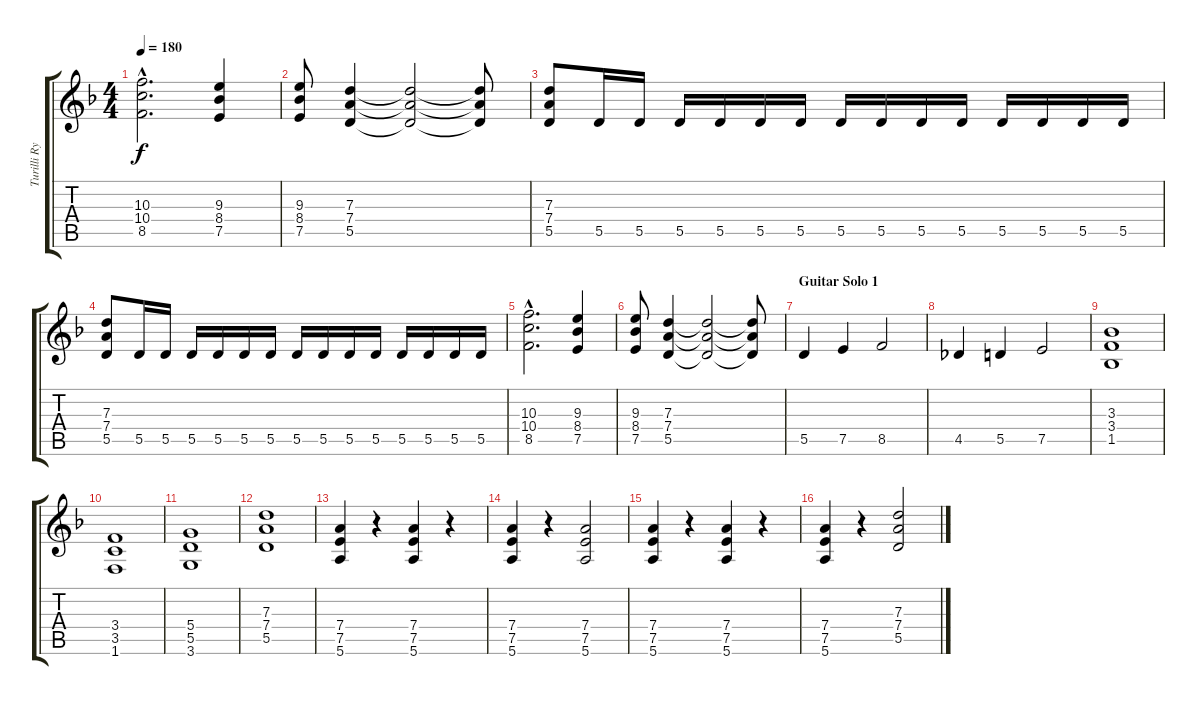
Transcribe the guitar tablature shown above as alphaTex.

\track ("Turilli Rythm" "Turilli Ry") {instrument distortionguitar}
\staff {score tabs}
\tuning (E4 B3 G3 D3 A2 E2) {hide}
\ts (4 4)
\tempo 180
\clef g2
\ks dminor
(10.3{hac} 10.4{hac} 8.5{hac}).2{d dy f} (9.3 8.4 7.5).4 |
(9.3 8.4 7.5).8 (7.3 7.4 5.5).4 (7.3{t} 7.4{t} 5.5{t}).2 (7.3{t} 7.4{t} 5.5{t}).8 |
(7.3 7.4 5.5).8 5.5.16 5.5.16 5.5.16 5.5.16 5.5.16 5.5.16 5.5.16 5.5.16 5.5.16 5.5.16 5.5.16 5.5.16 5.5.16 5.5.16 |
(7.3 7.4 5.5).8 5.5.16 5.5.16 5.5.16 5.5.16 5.5.16 5.5.16 5.5.16 5.5.16 5.5.16 5.5.16 5.5.16 5.5.16 5.5.16 5.5.16 |
(10.3{hac} 10.4{hac} 8.5{hac}).2{d} (9.3 8.4 7.5).4 |
(9.3 8.4 7.5).8 (7.3 7.4 5.5).4 (7.3{t} 7.4{t} 5.5{t}).2 (7.3{t} 7.4{t} 5.5{t}).8 |
\section ("" "Guitar Solo 1")
5.5.4 7.5.4 8.5.2 |
4.5.4 5.5.4 7.5.2 |
(3.3 3.4 1.5).1 |
(3.4 3.5 1.6).1 |
(5.4 5.5 3.6).1 |
(7.3 7.4 5.5).1 |
(7.4 7.5 5.6).4 r.4 (7.4 7.5 5.6).4 r.4 |
(7.4 7.5 5.6).4 r.4 (7.4 7.5 5.6).2 |
(7.4 7.5 5.6).4 r.4 (7.4 7.5 5.6).4 r.4 |
(7.4 7.5 5.6).4 r.4 (7.3 7.4 5.5).2
